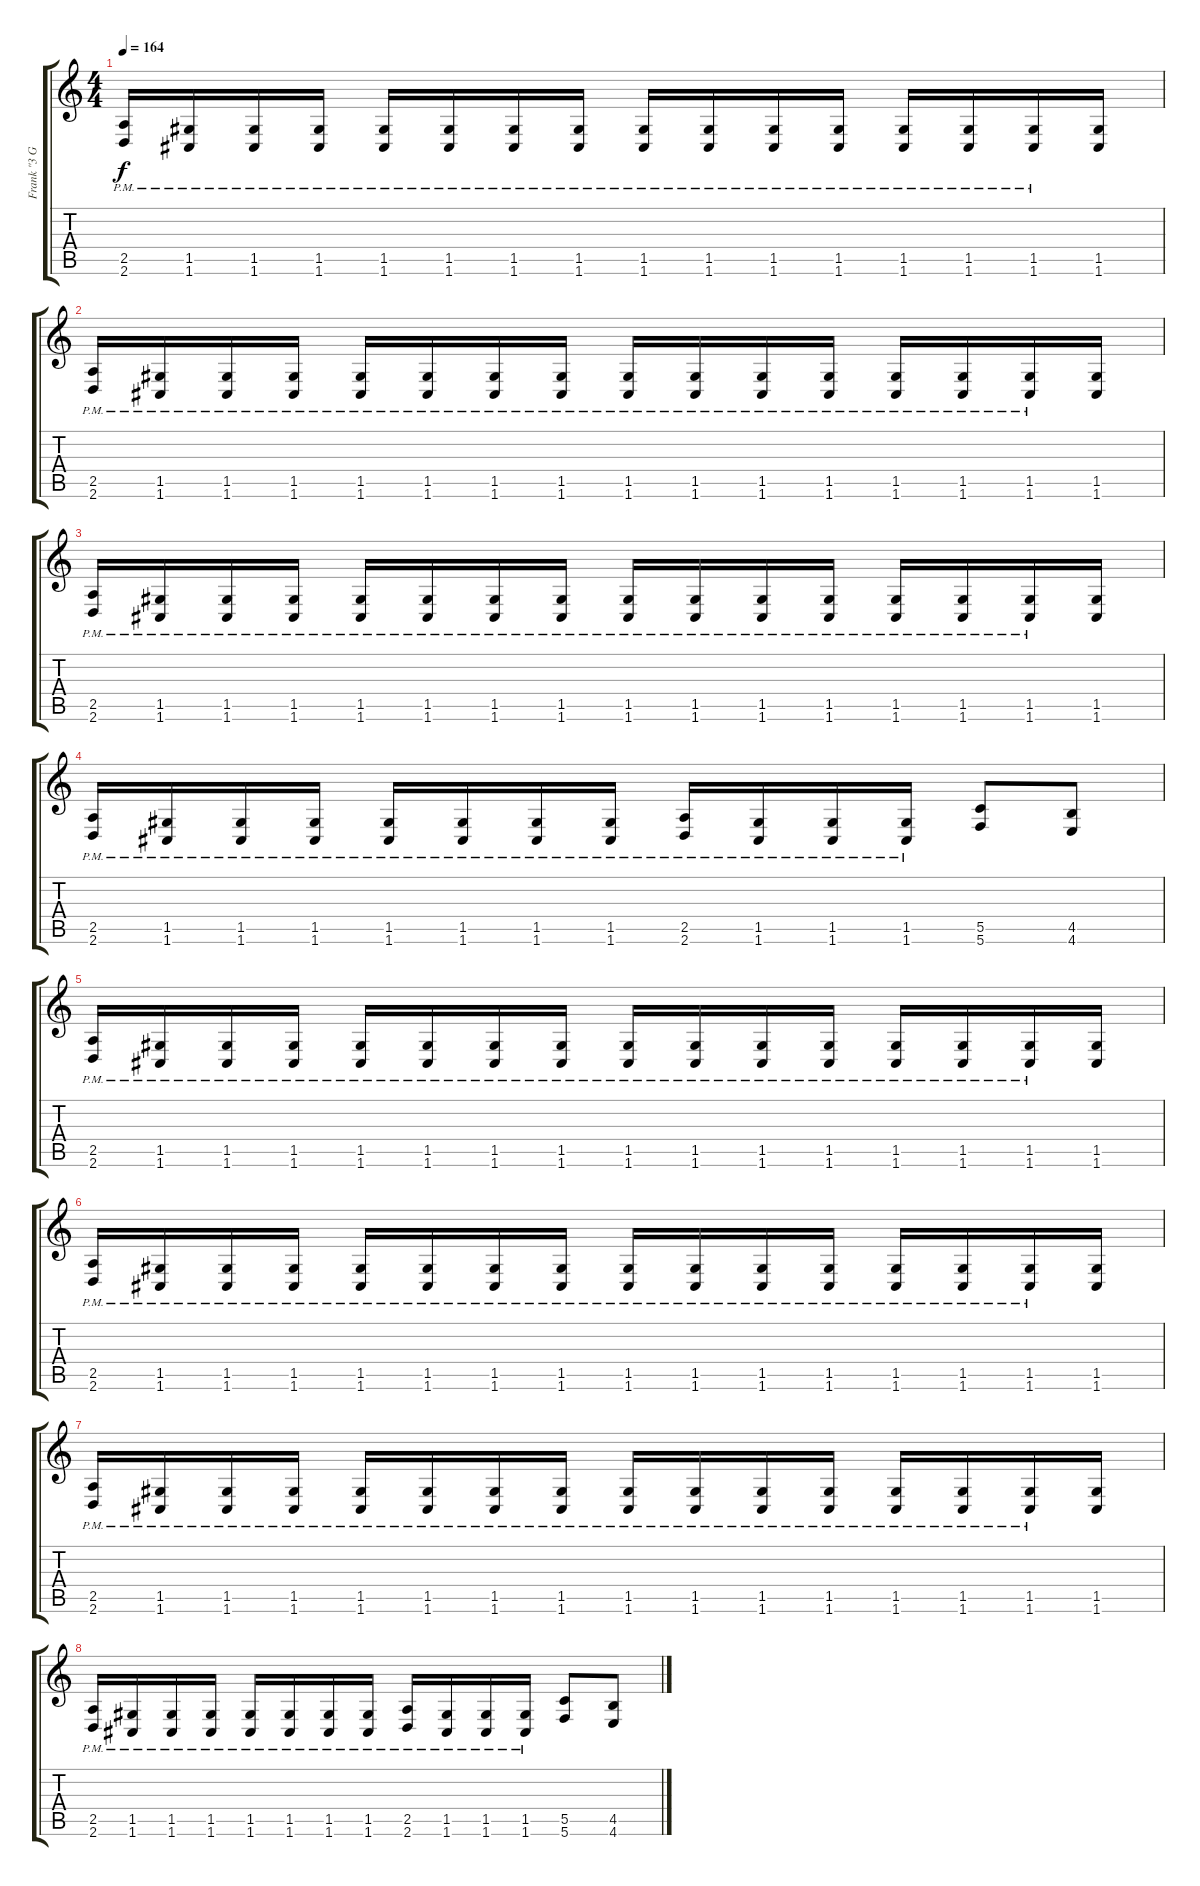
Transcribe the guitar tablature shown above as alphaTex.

\track ("Frank \"3 Gun\" Novinec (Guitar)" "Frank \"3 G") {instrument distortionguitar}
\staff {score tabs}
\tuning (D4 A3 F3 C3 G2 C2) {hide}
\ts (4 4)
\tempo 164
\clef g2
\ks c
(2.5{pm} 2.6{pm}).16{dy f} (1.5{pm} 1.6{pm}).16 (1.5{pm} 1.6{pm}).16 (1.5{pm} 1.6{pm}).16 (1.5{pm} 1.6{pm}).16 (1.5{pm} 1.6{pm}).16 (1.5{pm} 1.6{pm}).16 (1.5{pm} 1.6{pm}).16 (1.5{pm} 1.6{pm}).16 (1.5{pm} 1.6{pm}).16 (1.5{pm} 1.6{pm}).16 (1.5{pm} 1.6{pm}).16 (1.5{pm} 1.6{pm}).16 (1.5{pm} 1.6{pm}).16 (1.5{pm} 1.6{pm}).16 (1.5 1.6).16 |
(2.5{pm} 2.6{pm}).16 (1.5{pm} 1.6{pm}).16 (1.5{pm} 1.6{pm}).16 (1.5{pm} 1.6{pm}).16 (1.5{pm} 1.6{pm}).16 (1.5{pm} 1.6{pm}).16 (1.5{pm} 1.6{pm}).16 (1.5{pm} 1.6{pm}).16 (1.5{pm} 1.6{pm}).16 (1.5{pm} 1.6{pm}).16 (1.5{pm} 1.6{pm}).16 (1.5{pm} 1.6{pm}).16 (1.5{pm} 1.6{pm}).16 (1.5{pm} 1.6{pm}).16 (1.5{pm} 1.6{pm}).16 (1.5 1.6).16 |
(2.5{pm} 2.6{pm}).16 (1.5{pm} 1.6{pm}).16 (1.5{pm} 1.6{pm}).16 (1.5{pm} 1.6{pm}).16 (1.5{pm} 1.6{pm}).16 (1.5{pm} 1.6{pm}).16 (1.5{pm} 1.6{pm}).16 (1.5{pm} 1.6{pm}).16 (1.5{pm} 1.6{pm}).16 (1.5{pm} 1.6{pm}).16 (1.5{pm} 1.6{pm}).16 (1.5{pm} 1.6{pm}).16 (1.5{pm} 1.6{pm}).16 (1.5{pm} 1.6{pm}).16 (1.5{pm} 1.6{pm}).16 (1.5 1.6).16 |
(2.5{pm} 2.6{pm}).16 (1.5{pm} 1.6{pm}).16 (1.5{pm} 1.6{pm}).16 (1.5{pm} 1.6{pm}).16 (1.5{pm} 1.6{pm}).16 (1.5{pm} 1.6{pm}).16 (1.5{pm} 1.6{pm}).16 (1.5{pm} 1.6{pm}).16 (2.5{pm} 2.6{pm}).16 (1.5{pm} 1.6{pm}).16 (1.5{pm} 1.6{pm}).16 (1.5{pm} 1.6{pm}).16 (5.5 5.6).8 (4.5 4.6).8 |
(2.5{pm} 2.6{pm}).16 (1.5{pm} 1.6{pm}).16 (1.5{pm} 1.6{pm}).16 (1.5{pm} 1.6{pm}).16 (1.5{pm} 1.6{pm}).16 (1.5{pm} 1.6{pm}).16 (1.5{pm} 1.6{pm}).16 (1.5{pm} 1.6{pm}).16 (1.5{pm} 1.6{pm}).16 (1.5{pm} 1.6{pm}).16 (1.5{pm} 1.6{pm}).16 (1.5{pm} 1.6{pm}).16 (1.5{pm} 1.6{pm}).16 (1.5{pm} 1.6{pm}).16 (1.5{pm} 1.6{pm}).16 (1.5 1.6).16 |
(2.5{pm} 2.6{pm}).16 (1.5{pm} 1.6{pm}).16 (1.5{pm} 1.6{pm}).16 (1.5{pm} 1.6{pm}).16 (1.5{pm} 1.6{pm}).16 (1.5{pm} 1.6{pm}).16 (1.5{pm} 1.6{pm}).16 (1.5{pm} 1.6{pm}).16 (1.5{pm} 1.6{pm}).16 (1.5{pm} 1.6{pm}).16 (1.5{pm} 1.6{pm}).16 (1.5{pm} 1.6{pm}).16 (1.5{pm} 1.6{pm}).16 (1.5{pm} 1.6{pm}).16 (1.5{pm} 1.6{pm}).16 (1.5 1.6).16 |
(2.5{pm} 2.6{pm}).16 (1.5{pm} 1.6{pm}).16 (1.5{pm} 1.6{pm}).16 (1.5{pm} 1.6{pm}).16 (1.5{pm} 1.6{pm}).16 (1.5{pm} 1.6{pm}).16 (1.5{pm} 1.6{pm}).16 (1.5{pm} 1.6{pm}).16 (1.5{pm} 1.6{pm}).16 (1.5{pm} 1.6{pm}).16 (1.5{pm} 1.6{pm}).16 (1.5{pm} 1.6{pm}).16 (1.5{pm} 1.6{pm}).16 (1.5{pm} 1.6{pm}).16 (1.5{pm} 1.6{pm}).16 (1.5 1.6).16 |
(2.5{pm} 2.6{pm}).16 (1.5{pm} 1.6{pm}).16 (1.5{pm} 1.6{pm}).16 (1.5{pm} 1.6{pm}).16 (1.5{pm} 1.6{pm}).16 (1.5{pm} 1.6{pm}).16 (1.5{pm} 1.6{pm}).16 (1.5{pm} 1.6{pm}).16 (2.5{pm} 2.6{pm}).16 (1.5{pm} 1.6{pm}).16 (1.5{pm} 1.6{pm}).16 (1.5{pm} 1.6{pm}).16 (5.5 5.6).8 (4.5 4.6).8
